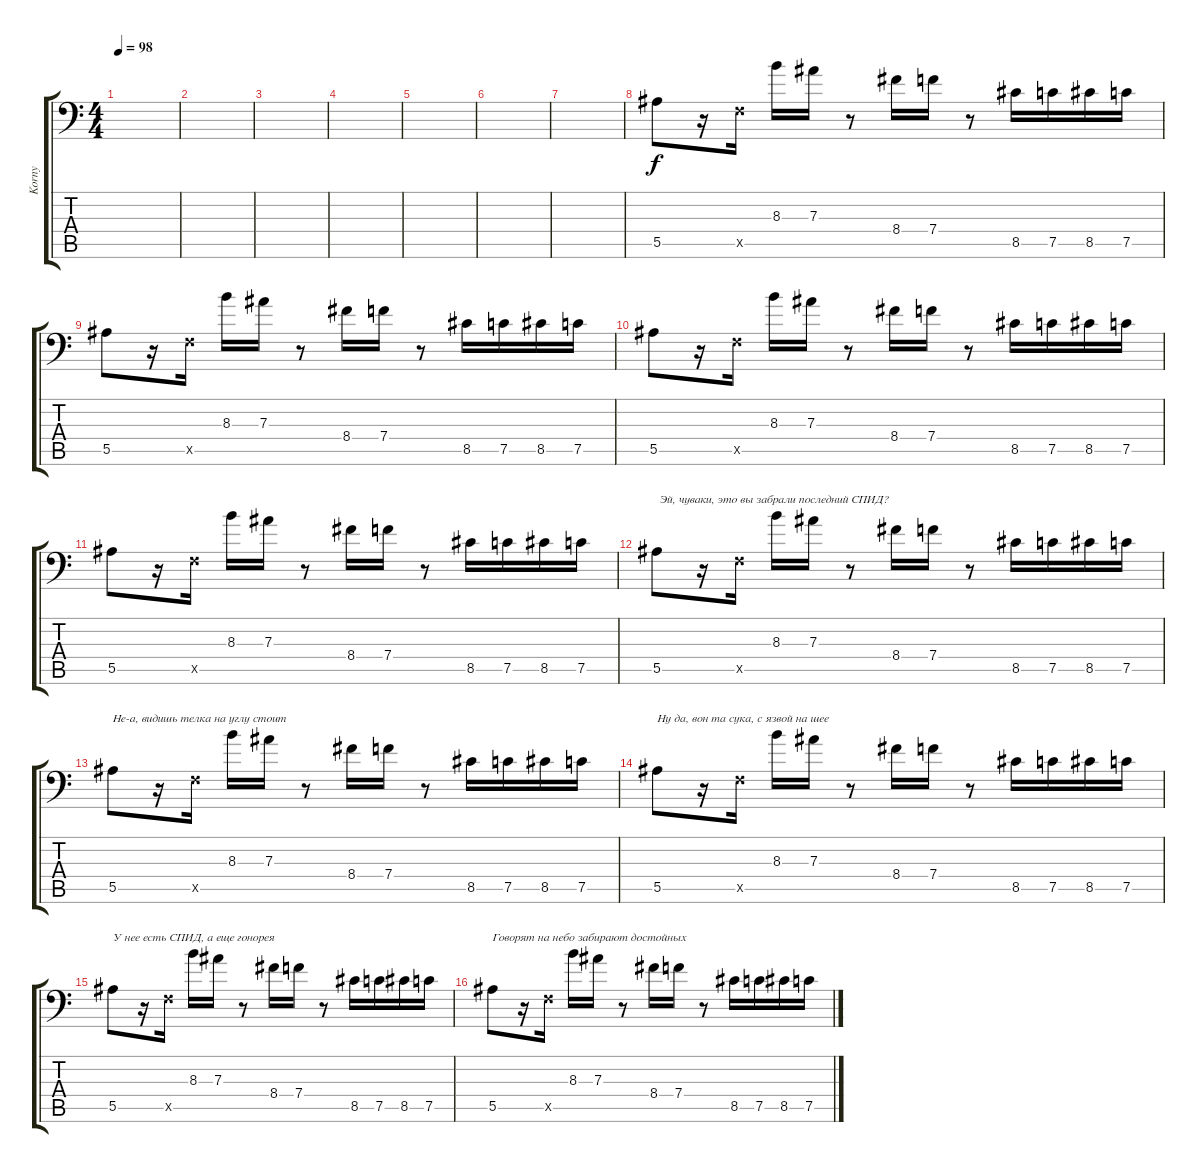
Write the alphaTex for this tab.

\track ("Korny" "Korny") {instrument overdrivenguitar}
\staff {score tabs}
\tuning (C4 G3 Eb3 Bb2 F2 Bb1) {hide}
\ts (4 4)
\tempo 98
\clef f4
\ks c
|
|
|
|
|
|
|
5.5.8 r.16 0.5{x}.16 8.3.16 7.3.16 r.8 8.4.16 7.4.16 r.8 8.5.16 7.5.16 8.5.16 7.5.16 |
5.5.8 r.16 0.5{x}.16 8.3.16 7.3.16 r.8 8.4.16 7.4.16 r.8 8.5.16 7.5.16 8.5.16 7.5.16 |
5.5.8 r.16 0.5{x}.16 8.3.16 7.3.16 r.8 8.4.16 7.4.16 r.8 8.5.16 7.5.16 8.5.16 7.5.16 |
5.5.8 r.16 0.5{x}.16 8.3.16 7.3.16 r.8 8.4.16 7.4.16 r.8 8.5.16 7.5.16 8.5.16 7.5.16 |
5.5.8{txt " Эй, чуваки, это вы забрали последний СПИД? "} r.16 0.5{x}.16 8.3.16 7.3.16 r.8 8.4.16 7.4.16 r.8 8.5.16 7.5.16 8.5.16 7.5.16 |
5.5.8{txt "Не-а, видишь телка на углу стоит "} r.16 0.5{x}.16 8.3.16 7.3.16 r.8 8.4.16 7.4.16 r.8 8.5.16 7.5.16 8.5.16 7.5.16 |
5.5.8{txt "Ну да, вон та сука, с язвой на шее "} r.16 0.5{x}.16 8.3.16 7.3.16 r.8 8.4.16 7.4.16 r.8 8.5.16 7.5.16 8.5.16 7.5.16 |
5.5.8{txt "У нее есть СПИД, а еще гонорея "} r.16 0.5{x}.16 8.3.16 7.3.16 r.8 8.4.16 7.4.16 r.8 8.5.16 7.5.16 8.5.16 7.5.16 |
5.5.8{txt "Говорят на небо забирают достойных "} r.16 0.5{x}.16 8.3.16 7.3.16 r.8 8.4.16 7.4.16 r.8 8.5.16 7.5.16 8.5.16 7.5.16
